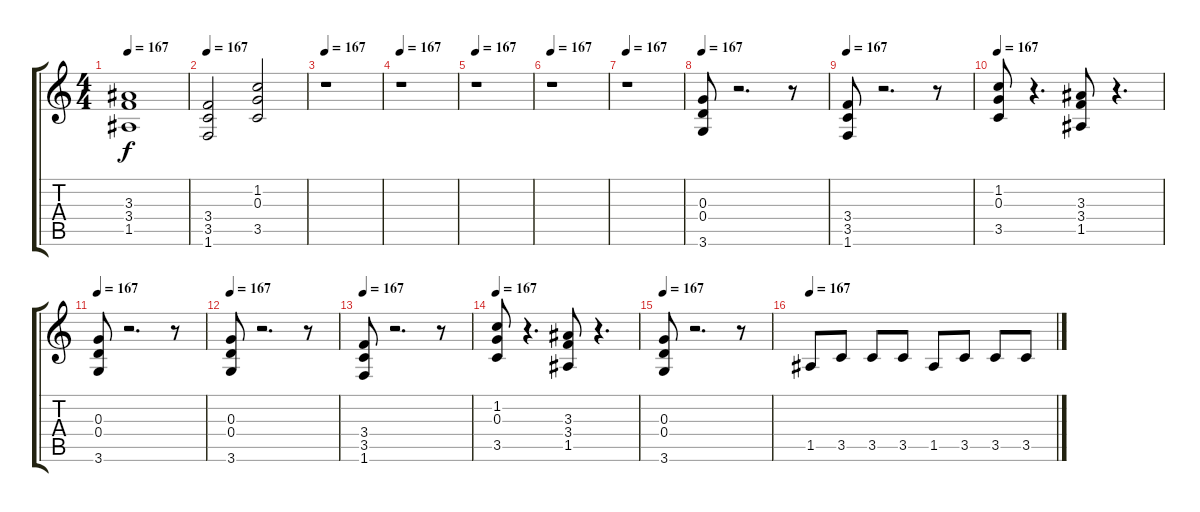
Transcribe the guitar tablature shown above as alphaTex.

\track "" {instrument overdrivenguitar}
\staff {score tabs}
\tuning (E4 B3 G3 D3 A2 E2) {hide}
\ts (4 4)
\tempo 167
\clef g2
\ks c
(3.3 3.4 1.5).1{dy f} |
\tempo 167
(3.4 3.5 1.6).2 (1.2 0.3 3.5).2 |
\tempo 167
r.1 |
\tempo 167
r.1 |
\tempo 167
r.1 |
\tempo 167
r.1 |
\tempo 167
r.1 |
\tempo 167
(0.3 0.4 3.6).8 r.2{d} r.8 |
\tempo 167
(3.4 3.5 1.6).8 r.2{d} r.8 |
\tempo 167
(1.2 0.3 3.5).8 r.4{d} (3.3 3.4 1.5).8 r.4{d} |
\tempo 167
(0.3 0.4 3.6).8 r.2{d} r.8 |
\tempo 167
(0.3 0.4 3.6).8 r.2{d} r.8 |
\tempo 167
(3.4 3.5 1.6).8 r.2{d} r.8 |
\tempo 167
(1.2 0.3 3.5).8 r.4{d} (3.3 3.4 1.5).8 r.4{d} |
\tempo 167
(0.3 0.4 3.6).8 r.2{d} r.8 |
\tempo 167
1.5.8 3.5.8 3.5.8 3.5.8 1.5.8 3.5.8 3.5.8 3.5.8
